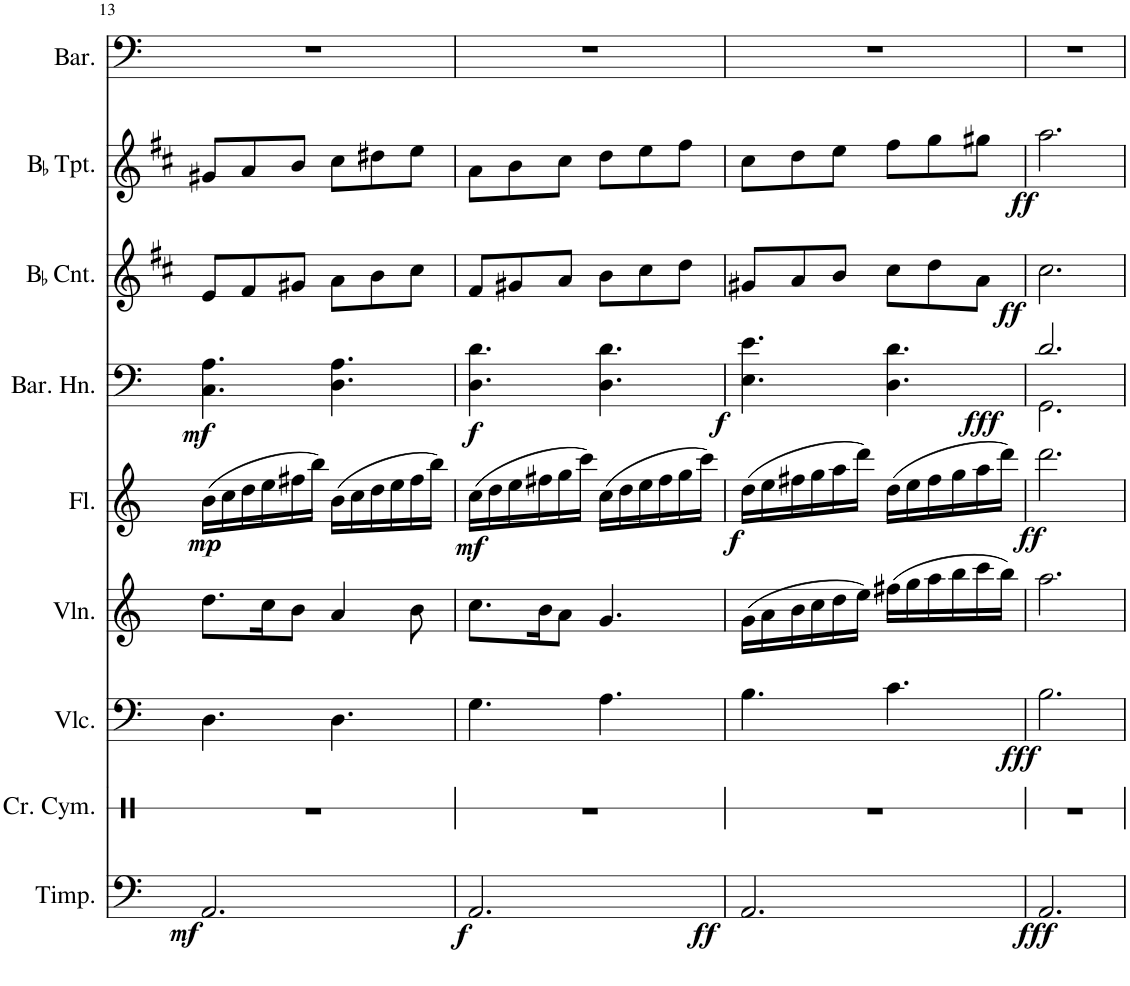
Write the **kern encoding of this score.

**kern	**dynam	**kern	**kern	**dynam	**kern	**kern	**dynam	**kern	**dynam	**kern	**dynam	**kern	**dynam	**kern
*part9	*part9	*part8	*part7	*part7	*part6	*part5	*part5	*part4	*part4	*part3	*part3	*part2	*part2	*part1
*staff9	*staff9	*staff8	*staff7	*staff7	*staff6	*staff5	*staff5	*staff4	*staff4	*staff3	*staff3	*staff2	*staff2	*staff1
*I"Timpani	*	*I"Crash Cymbal	*I"Violoncello	*	*I"Violin	*I"Flute	*	*I"Baritone Horn	*	*I"BaccidentalFlat Cornet 3 &amp; 4	*	*I"BaccidentalFlat Trumpet 1 &amp;2	*	*I"Baritone
*I'Timp.	*	*I'Cr. Cym.	*I'Vlc.	*	*I'Vln.	*I'Fl.	*	*I'Bar. Hn.	*	*I'BaccidentalFlat Cnt.	*	*I'BaccidentalFlat Tpt.	*	*I'Bar.
!!LO:PB:g=z
*clefF4	*	*clefX	*clefF4	*	*clefG2	*clefG2	*	*clefF4	*	*clefG2	*	*clefG2	*	*clefF4
*	*	*	*	*	*	*	*	*Trd4c7	*	*Trd1c2	*	*Trd1c2	*	*
*k[]	*	*k[]	*k[]	*	*k[]	*k[]	*	*k[]	*	*k[f#c#]	*	*k[f#c#]	*	*k[]
*M6/8	*	*M6/8	*M6/8	*	*M6/8	*M6/8	*	*M6/8	*	*M6/8	*	*M6/8	*	*M6/8
=13	=13	=13	=13	=13	=13	=13	=13	=13	=13	=13	=13	=13	=13	=13
!	!LO:DY:b	!	!	!	!	!	!LO:DY:b	!	!LO:DY:b	!	!	!	!	!
2.AA/	mf	2.r	4.D\	.	8.dd\L	(16b\LL	mp	4.C\ 4.A\	mf	8e/L	.	8g#X/L	.	2.r
.	.	.	.	.	.	16cc\	.	.	.	.	.	.	.	.
.	.	.	.	.	.	16dd\	.	.	.	8f#/	.	8a/	.	.
.	.	.	.	.	16cc\K	16ee\	.	.	.	.	.	.	.	.
.	.	.	.	.	8b\J	16ff#X\	.	.	.	8g#X/J	.	8b/J	.	.
.	.	.	.	.	.	16bb\JJ)	.	.	.	.	.	.	.	.
.	.	.	4.D\	.	4a/	(16b\LL	.	4.D\ 4.A\	.	8a\L	.	8cc#\L	.	.
.	.	.	.	.	.	16cc\	.	.	.	.	.	.	.	.
.	.	.	.	.	.	16dd\	.	.	.	8b\	.	8dd#X\	.	.
.	.	.	.	.	.	16ee\	.	.	.	.	.	.	.	.
.	.	.	.	.	8b\	16ff#\	.	.	.	8cc#\J	.	8ee\J	.	.
.	.	.	.	.	.	16bb\JJ)	.	.	.	.	.	.	.	.
=14	=14	=14	=14	=14	=14	=14	=14	=14	=14	=14	=14	=14	=14	=14
!	!LO:DY:b	!	!	!	!	!	!LO:DY:b	!	!LO:DY:b	!	!	!	!	!
2.AA/	f	2.r	4.G\	.	8.cc\L	(16cc\LL	mf	4.D\ 4.d\	f	8f#/L	.	8a\L	.	2.r
.	.	.	.	.	.	16dd\	.	.	.	.	.	.	.	.
.	.	.	.	.	.	16ee\	.	.	.	8g#X/	.	8b\	.	.
.	.	.	.	.	16b\K	16ff#X\	.	.	.	.	.	.	.	.
.	.	.	.	.	8a\J	16gg\	.	.	.	8a/J	.	8cc#\J	.	.
.	.	.	.	.	.	16ccc\JJ)	.	.	.	.	.	.	.	.
.	.	.	4.A\	.	4.g/	(16cc\LL	.	4.D\ 4.d\	.	8b\L	.	8dd\L	.	.
.	.	.	.	.	.	16dd\	.	.	.	.	.	.	.	.
.	.	.	.	.	.	16ee\	.	.	.	8cc#\	.	8ee\	.	.
.	.	.	.	.	.	16ff#\	.	.	.	.	.	.	.	.
.	.	.	.	.	.	16gg\	.	.	.	8dd\J	.	8ff#\J	.	.
.	.	.	.	.	.	16ccc\JJ)	.	.	.	.	.	.	.	.
=15	=15	=15	=15	=15	=15	=15	=15	=15	=15	=15	=15	=15	=15	=15
!	!LO:DY:b	!	!	!	!	!	!LO:DY:b	!	!LO:DY:b	!	!	!	!	!
2.AA/	ff	2.r	4.B\	.	(16g\LL	(16dd\LL	f	4.E\ 4.e\	f	8g#X/L	.	8cc#\L	.	2.r
.	.	.	.	.	16a\	16ee\	.	.	.	.	.	.	.	.
.	.	.	.	.	16b\	16ff#X\	.	.	.	8a/	.	8dd\	.	.
.	.	.	.	.	16cc\	16gg\	.	.	.	.	.	.	.	.
.	.	.	.	.	16dd\	16aa\	.	.	.	8b/J	.	8ee\J	.	.
.	.	.	.	.	16ee\JJ)	16ddd\JJ)	.	.	.	.	.	.	.	.
.	.	.	4.c\	.	(16ff#X\LL	(16dd\LL	.	4.D\ 4.d\	.	8cc#\L	.	8ff#\L	.	.
.	.	.	.	.	16gg\	16ee\	.	.	.	.	.	.	.	.
.	.	.	.	.	16aa\	16ff#\	.	.	.	8dd\	.	8gg\	.	.
.	.	.	.	.	16bb\	16gg\	.	.	.	.	.	.	.	.
.	.	.	.	.	16ccc\	16aa\	.	.	.	8a\J	.	8gg#X\J	.	.
.	.	.	.	.	16bb\JJ)	16ddd\JJ)	.	.	.	.	.	.	.	.
=16	=16	=16	=16	=16	=16	=16	=16	=16	=16	=16	=16	=16	=16	=16
*	*	*	*	*	*	*	*	*^	*	*	*	*	*	*
!	!LO:DY:b	!	!	!LO:DY:b	!	!	!LO:DY:b	!	!	!LO:DY:b	!	!LO:DY:b	!	!LO:DY:b	!
2.AA/	fff	2.r	2.B\	fff	2.aa\	2.ddd\	ff	2.d/	2.GG\	fff	2.cc#\	ff	2.aa\	ff	2.r
*	*	*	*	*	*	*	*	*v	*v	*	*	*	*	*	*
=	=	=	=	=	=	=	=	=	=	=	=	=	=	=
*-	*-	*-	*-	*-	*-	*-	*-	*-	*-	*-	*-	*-	*-	*-
